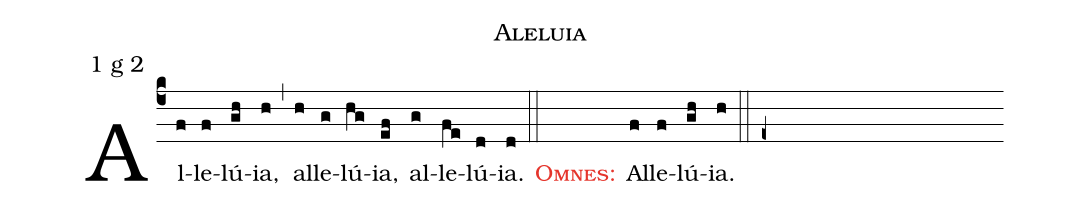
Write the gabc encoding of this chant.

name: Aleluia;
mode: 1;
mode-differentia: g 2;
%%
(c4)

Al(f)le(f)lú(gh)ia,(h) (,) al(h)le(g)lú(hg)ia,(ef) al(g)le(fe)lú(d)ia.(d)

(::)

<nlba><c><sc>Omnes</sc>:</c>() Al</nlba>(f)le(f)lú(gh)ia.(h)

(::)

(e+)
